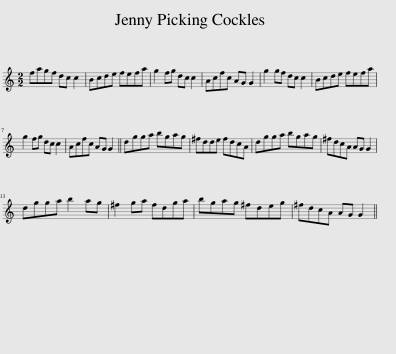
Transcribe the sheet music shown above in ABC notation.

X:1
L:1/8
M:2/2
I:linebreak $
K:C
V:1 treble
V:1
 fagf dc c2 | Bcde fefa | g2 fg dc c2 | Acfc AG G2 | g2 gf dc c2 | %5
 Bcde fefa |$ g2 fg dc c2 | Acfc AG G2 || dgga bgag | ^fdde fdcA | %10
 dgga bgag | ^fdcA AG G2 |$ dgga b2 ag | ^f2 ga fdga | bgag ^fdeg | %15
 ^fdcA AG G2 || %16
